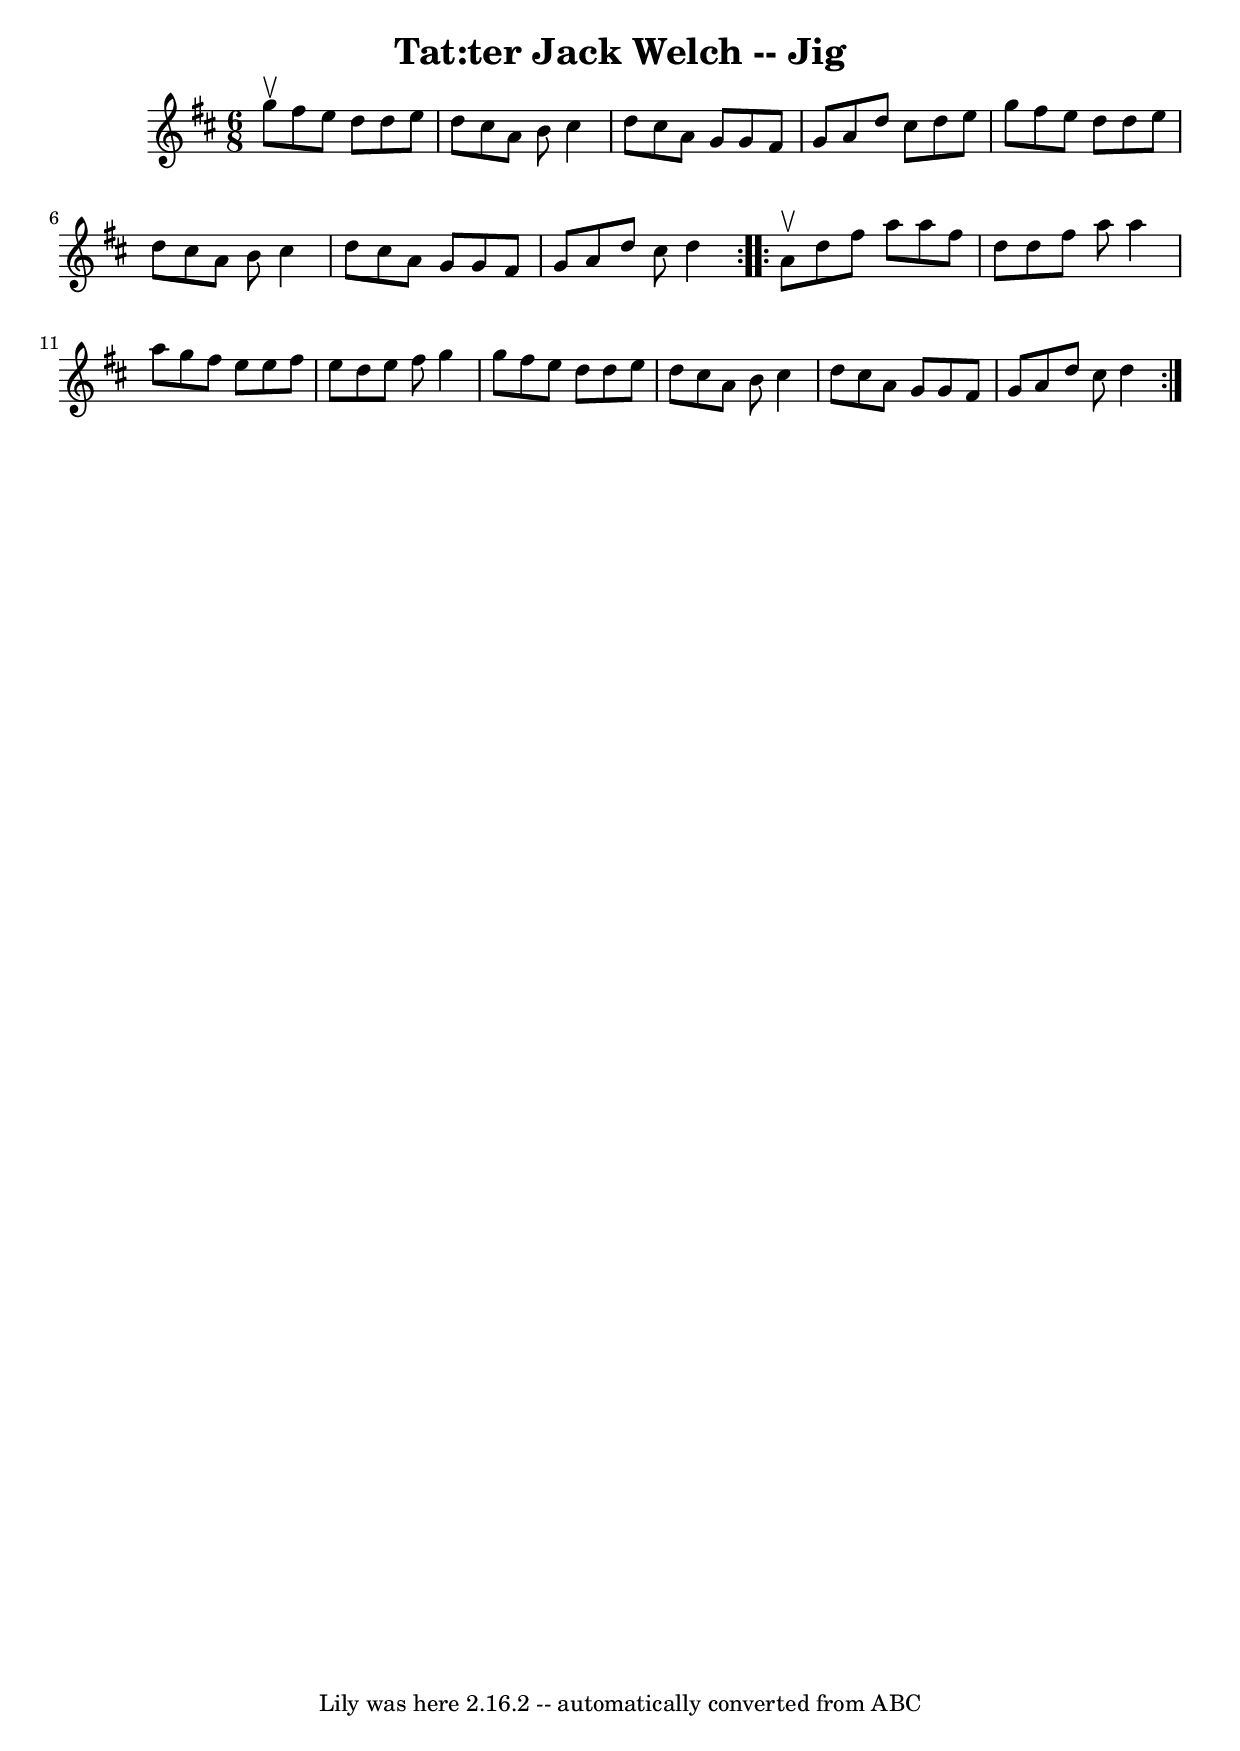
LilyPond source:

\version "2.7.40"
\include "Mammoth.ily"
\header {
	%% book = "Ryan's Mammoth Collection"
	crossRefNumber = "1"
	footnotes = "\\\\91 481"
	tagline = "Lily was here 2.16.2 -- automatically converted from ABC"
	title = "Tat:ter Jack Welch -- Jig"
}
voicedefault =  {


\repeat volta 2 {
\time 6/8 
\key d \major g''8^\upbow |
 fis''8 e''8 d''8    
d''8 e''8 d''8    |
 cis''8 a'8 b'8 cis''4 d''8    
|
 cis''8 a'8 g'8 g'8 fis'8 g'8    |
 a'8    
d''8 cis''8 d''8 e''8 g''8    |
 fis''8 e''8 d''8   
 d''8 e''8 d''8    |
 cis''8 a'8 b'8 cis''4 d''8    
|
 cis''8 a'8 g'8 g'8 fis'8 g'8    |
 a'8    
d''8 cis''8 d''4  }     \repeat volta 2 { a'8^\upbow |
 d''8 
 fis''8 a''8 a''8 fis''8 d''8    |
 d''8 fis''8    
a''8 a''4 a''8    |
 g''8 fis''8 e''8 e''8 fis''8    
e''8    |
 d''8 e''8 fis''8 g''4 g''8    |
     
fis''8 e''8 d''8 d''8 e''8 d''8    |
 cis''8 a'8    
b'8 cis''4 d''8    |
 cis''8 a'8 g'8 g'8 fis'8 g'8 
   |
 a'8 d''8 cis''8 d''4  }   
}

\score{
    <<

	\context Staff="default"
	{
	    \voicedefault 
	}

    >>
	\layout {
	}
	\midi {}
}
